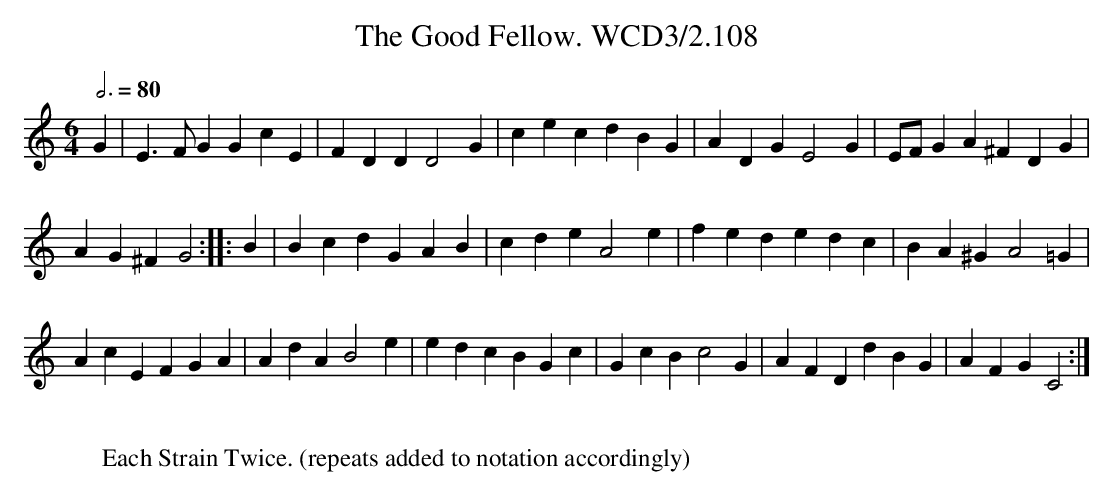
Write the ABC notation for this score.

X:1
T:Good Fellow. WCD3/2.108, The
M:6/4
L:1/4
Q:3/4=80
K:C
G|E3/F/G GcE|FDD D2G|cec dBG|ADG E2G|E/F/GA ^FDG|
AG^F G2::B| Bcd GAB|cde A2e|fed edc|BA^G A2=G|
AcE FGA|AdA B2e|edc BGc|GcB c2G|AFD dBG|AFG C2:|
W:
W:Each Strain Twice. (repeats added to notation accordingly)
